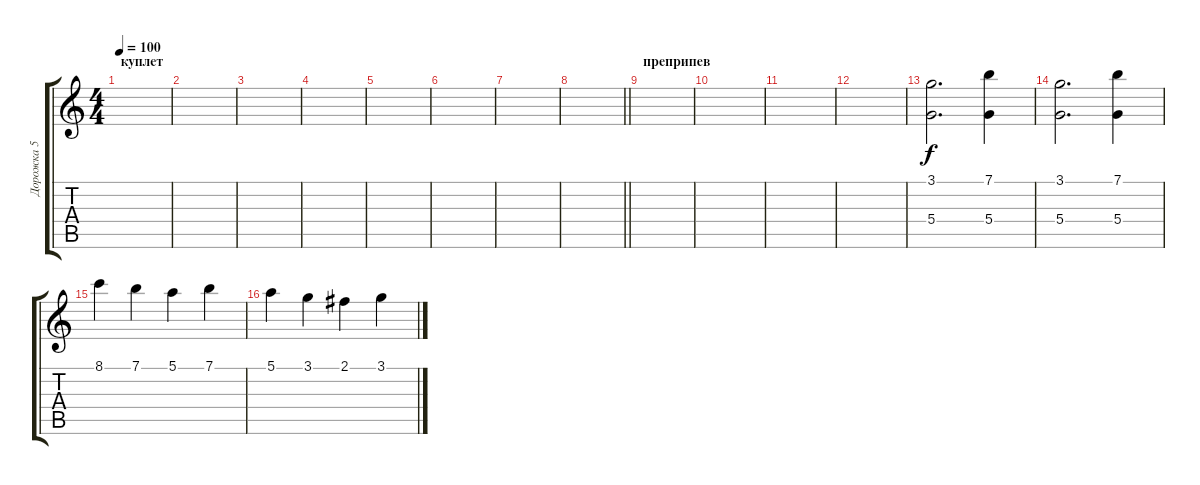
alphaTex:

\track ("Дорожка 5" "Дорожка 5") {instrument overdrivenguitar}
\staff {score tabs}
\tuning (E4 B3 G3 D3 A2 E2) {hide}
\ts (4 4)
\section ("" "куплет")
\tempo 100
\clef g2
\ks c
|
|
|
|
|
|
|
\barLineRight lightlight
|
\section ("" "преприпев")
|
|
|
|
(3.1 5.4).2{d} (7.1 5.4).4 |
(3.1 5.4).2{d} (7.1 5.4).4 |
8.1.4 7.1.4 5.1.4 7.1.4 |
5.1.4 3.1.4 2.1.4 3.1.4
